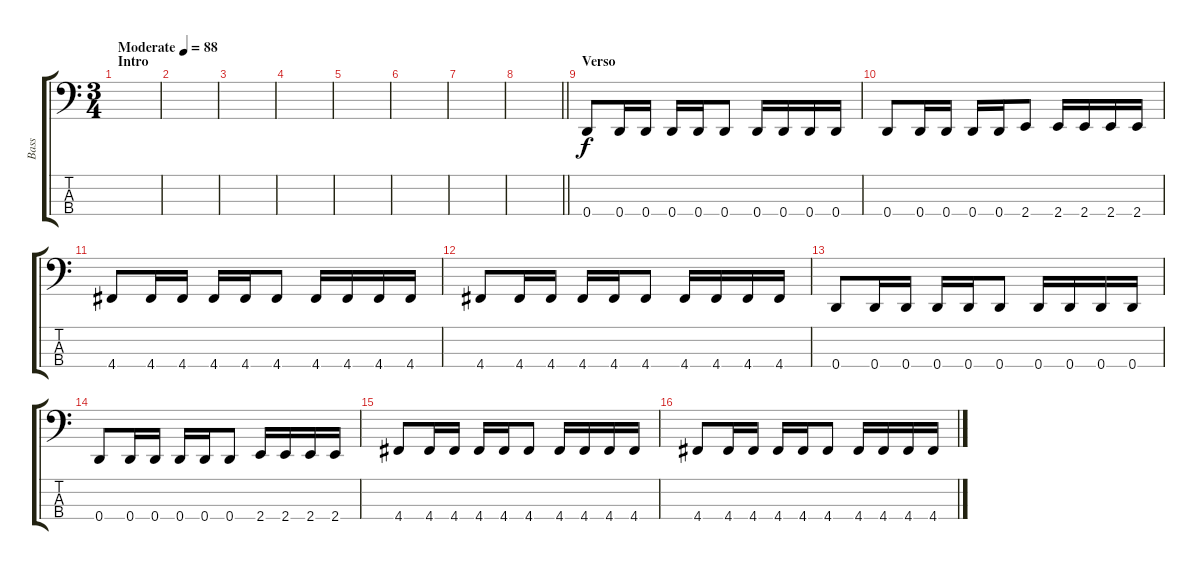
\track ("Bass" "Bass") {instrument electricbassfinger}
\staff {score tabs}
\tuning (G2 D2 A1 D1) {hide}
\ts (3 4)
\section ("" "Intro")
\tempo (88 "Moderate")
\clef f4
\ks c
|
|
|
|
|
|
|
\barLineRight lightlight
|
\section ("" "Verso")
0.4.8 0.4.16 0.4.16 0.4.16 0.4.16 0.4.8 0.4.16 0.4.16 0.4.16 0.4.16 |
0.4.8 0.4.16 0.4.16 0.4.16 0.4.16 2.4.8 2.4.16 2.4.16 2.4.16 2.4.16 |
4.4.8 4.4.16 4.4.16 4.4.16 4.4.16 4.4.8 4.4.16 4.4.16 4.4.16 4.4.16 |
4.4.8 4.4.16 4.4.16 4.4.16 4.4.16 4.4.8 4.4.16 4.4.16 4.4.16 4.4.16 |
0.4.8 0.4.16 0.4.16 0.4.16 0.4.16 0.4.8 0.4.16 0.4.16 0.4.16 0.4.16 |
0.4.8 0.4.16 0.4.16 0.4.16 0.4.16 0.4.8 2.4.16 2.4.16 2.4.16 2.4.16 |
4.4.8 4.4.16 4.4.16 4.4.16 4.4.16 4.4.8 4.4.16 4.4.16 4.4.16 4.4.16 |
4.4.8 4.4.16 4.4.16 4.4.16 4.4.16 4.4.8 4.4.16 4.4.16 4.4.16 4.4.16
